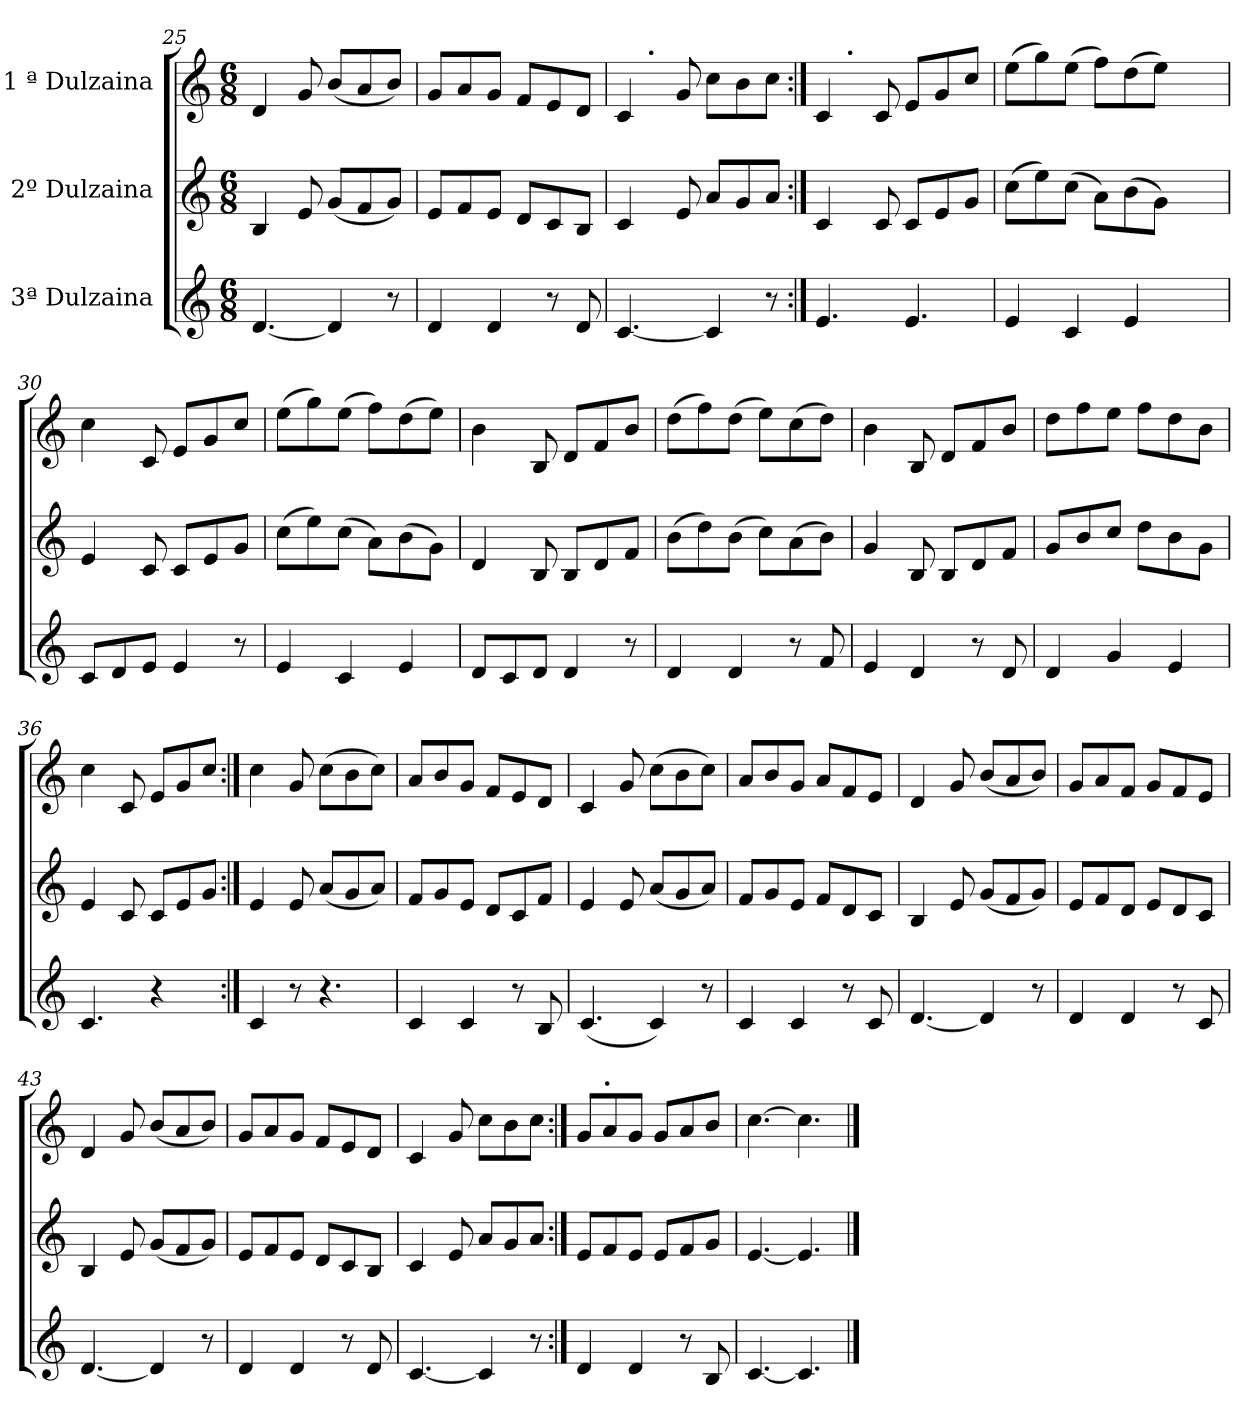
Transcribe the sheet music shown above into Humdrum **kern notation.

**kern	**kern	**kern
*part3	*part2	*part1
*staff3	*staff2	*staff1
*I"3ª Dulzaina	*I"2º Dulzaina	*I"1 ª Dulzaina
*clefG2	*clefG2	*clefG2
*k[]	*k[]	*k[]
*M6/8	*M6/8	*M6/8
=25	=25	=25
[4.d/	4B/	4d/
.	8e/	8g/
4d/]	(<8g/L	(<8b/L
.	8f/	8a/
8r	8g/J)	8b/J)
=26	=26	=26
4d/	8e/L	8g/L
.	8f/	8a/
4d/	8e/J	8g/J
.	8d/L	8f/L
8r	8c/	8e/
8d/	8B/J	8d/J
!!LO:PB:g=z
=27	=27	=27
*	*	*^
[4.c/	4c/	4c/	8ryy
!	!	!	!LO:TX:a:B:t=.
.	.	.	2ryy
.	8e/	8g/	.
4c/]	8a/L	8cc\L	.
.	8g/	8b\	.
8r	8a/J	8cc\J	8ryy
=28:|!	=28:|!	=28:|!	=28:|!
4.e/	4c/	4c/	8ryy
!	!	!	!LO:TX:a:B:t=.
.	.	.	2ryy
.	8c/	8c/	.
4.e/	8c/L	8e/L	.
.	8e/	8g/	.
.	8g/J	8cc/J	8ryy
*	*	*v	*v
=29	=29	=29
4e/	(>8cc\L	(>8ee\L
.	8ee\)	8gg\)
4c/	(>8cc\J	(>8ee\J
.	8a\L)	8ff\L)
4e/	(>8b\	(>8dd\
.	8g\J)	8ee\J)
4ryy	4ryy	4ryy
=30	=30	=30
8c/L	4e/	4cc\
8d/	.	.
8e/J	8c/	8c/
4e/	8c/L	8e/L
.	8e/	8g/
8r	8g/J	8cc/J
=31	=31	=31
4e/	(>8cc\L	(>8ee\L
.	8ee\)	8gg\)
4c/	(>8cc\J	(>8ee\J
.	8a\L)	8ff\L)
4e/	(>8b\	(>8dd\
.	8g\J)	8ee\J)
=32	=32	=32
8d/L	4d/	4b\
8c/	.	.
8d/J	8B/	8B/
4d/	8B/L	8d/L
.	8d/	8f/
8r	8f/J	8b/J
=33	=33	=33
4d/	(>8b\L	(>8dd\L
.	8dd\)	8ff\)
4d/	(>8b\J	(>8dd\J
.	8cc\L)	8ee\L)
8r	(>8a\	(>8cc\
8f/	8b\J)	8dd\J)
!!LO:LB:g=z
=34	=34	=34
4e/	4g/	4b\
4d/	8B/	8B/
.	8B/L	8d/L
8r	8d/	8f/
8d/	8f/J	8b/J
=35	=35	=35
4d/	8g/L	8dd\L
.	8b/	8ff\
4g/	8cc/J	8ee\J
.	8dd\L	8ff\L
4e/	8b\	8dd\
.	8g\J	8b\J
=36	=36	=36
4.c/	4e/	4cc\
.	8c/	8c/
4r	8c/L	8e/L
.	8e/	8g/
8ryy	8g/J	8cc/J
=37:|!	=37:|!	=37:|!
4c/	4e/	4cc\
8r	8e/	8g/
4.r	(<8a/L	(>8cc\L
.	8g/	8b\
.	8a/J)	8cc\J)
=38	=38	=38
4c/	8f/L	8a/L
.	8g/	8b/
4c/	8e/J	8g/J
.	8d/L	8f/L
8r	8c/	8e/
8B/	8f/J	8d/J
=39	=39	=39
(<4.c/	4e/	4c/
.	8e/	8g/
4c/)	(<8a/L	(>8cc\L
.	8g/	8b\
8r	8a/J)	8cc\J)
=40	=40	=40
4c/	8f/L	8a/L
.	8g/	8b/
4c/	8e/J	8g/J
.	8f/L	8a/L
8r	8d/	8f/
8c/	8c/J	8e/J
!!LO:LB:g=z
=41	=41	=41
[4.d/	4B/	4d/
.	8e/	8g/
4d/]	(<8g/L	(<8b/L
.	8f/	8a/
8r	8g/J)	8b/J)
=42	=42	=42
4d/	8e/L	8g/L
.	8f/	8a/
4d/	8d/J	8f/J
.	8e/L	8g/L
8r	8d/	8f/
8c/	8c/J	8e/J
=43	=43	=43
[4.d/	4B/	4d/
.	8e/	8g/
4d/]	(<8g/L	(<8b/L
.	8f/	8a/
8r	8g/J)	8b/J)
=44	=44	=44
4d/	8e/L	8g/L
.	8f/	8a/
4d/	8e/J	8g/J
.	8d/L	8f/L
8r	8c/	8e/
8d/	8B/J	8d/J
=45	=45	=45
[4.c/	4c/	4c/
.	8e/	8g/
4c/]	8a/L	8cc\L
.	8g/	8b\
8r	8a/J	8cc\J
=46:|!	=46:|!	=46:|!
4d/	8e/L	8g/L
!	!	!LO:TX:a:B:t=.
.	8f/	8a/
4d/	8e/J	8g/J
.	8e/L	8g/L
8r	8f/	8a/
8B/	8g/J	8b/J
=47	=47	=47
[4.c/	[4.e/	[4.cc\
4.c/]	4.e/]	4.cc\]
==	==	==
*-	*-	*-
